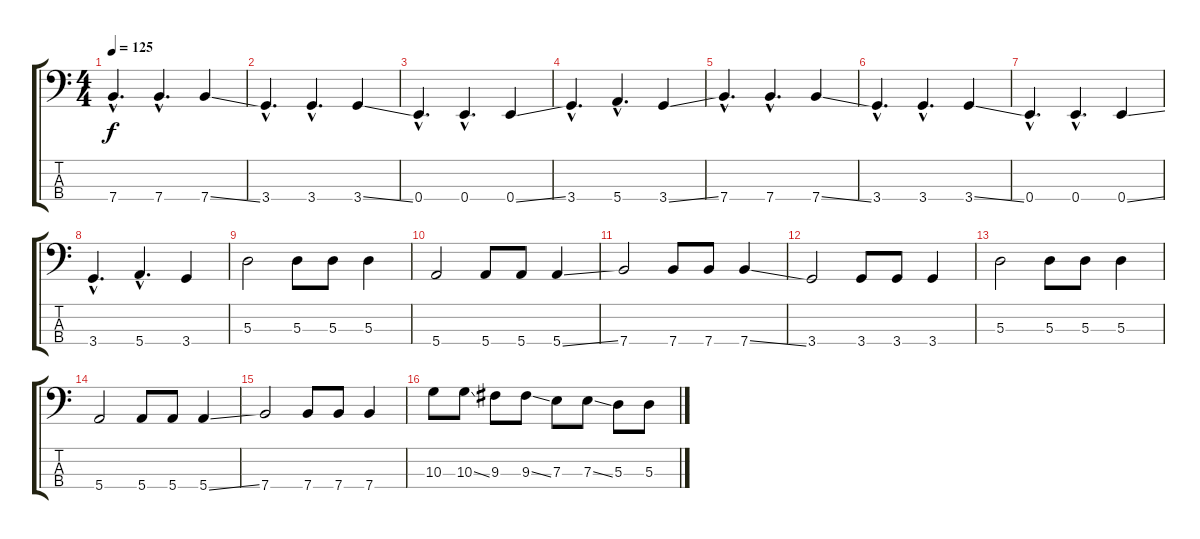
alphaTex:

\track "" {instrument electricbassfinger}
\staff {score tabs}
\tuning (G2 D2 A1 E1) {hide}
\ts (4 4)
\tempo 125
\clef f4
\ks c
7.4{hac}.4{d dy f} 7.4{hac}.4{d} 7.4{ss}.4 |
3.4{hac}.4{d} 3.4{hac}.4{d} 3.4{ss}.4 |
0.4{hac}.4{d} 0.4{hac}.4{d} 0.4{ss}.4 |
3.4{hac}.4{d} 5.4{hac}.4{d} 3.4{ss}.4 |
7.4{hac}.4{d} 7.4{hac}.4{d} 7.4{ss}.4 |
3.4{hac}.4{d} 3.4{hac}.4{d} 3.4{ss}.4 |
0.4{hac}.4{d} 0.4{hac}.4{d} 0.4{ss}.4 |
3.4{hac}.4{d} 5.4{hac}.4{d} 3.4.4 |
5.3.2 5.3.8 5.3.8 5.3.4 |
5.4.2 5.4.8 5.4.8 5.4{ss}.4 |
7.4.2 7.4.8 7.4.8 7.4{ss}.4 |
3.4.2 3.4.8 3.4.8 3.4.4 |
5.3.2 5.3.8 5.3.8 5.3.4 |
5.4.2 5.4.8 5.4.8 5.4{ss}.4 |
7.4.2 7.4.8 7.4.8 7.4.4 |
10.3.8 10.3{ss}.8 9.3.8 9.3{ss}.8 7.3.8 7.3{ss}.8 5.3.8 5.3{ss}.8
